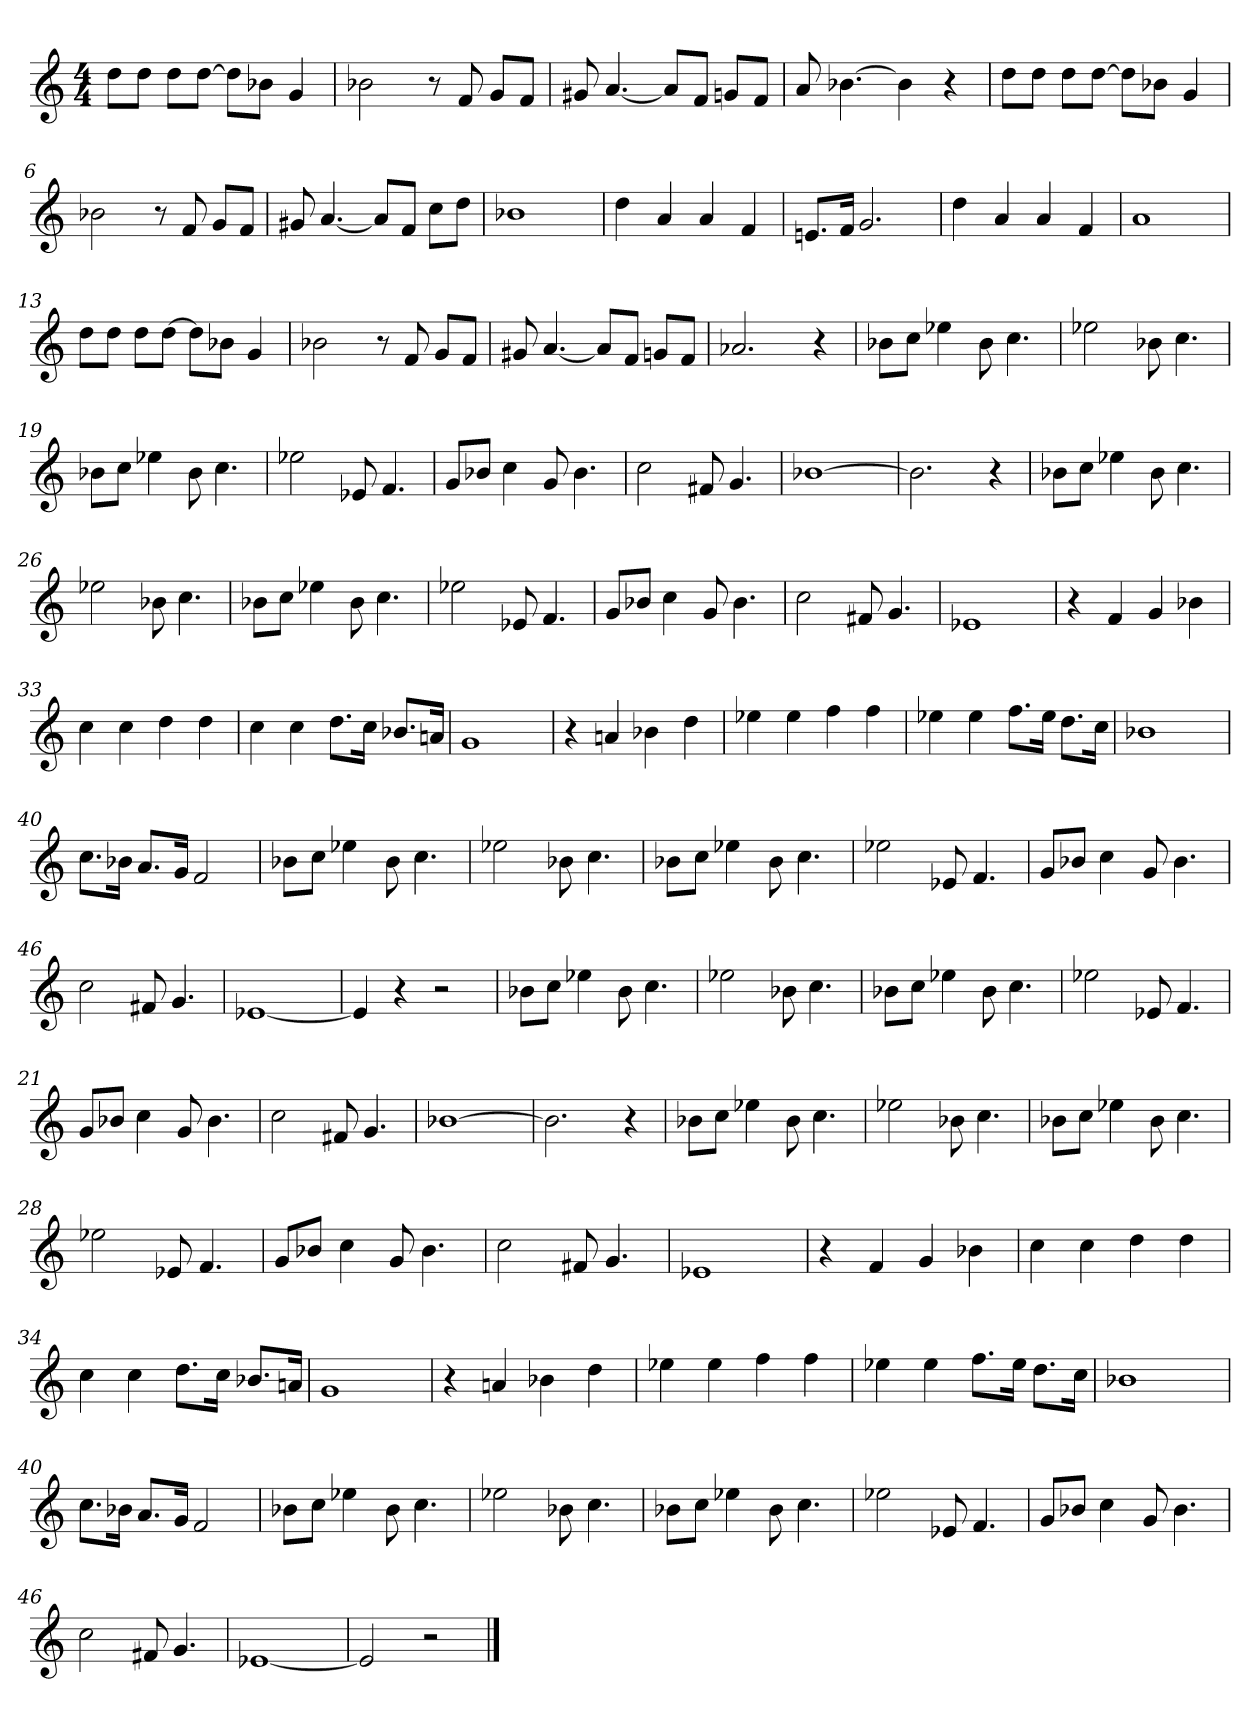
**kern
*part1
*staff1
*M4/4
=1
8ddL
8ddJ
8ddL
[8ddJ
8ddL]
8b-XJ
4g
=2
2b-X
8r
8f
8gL
8fJ
=3
8g#X
[4.a
8aL]
8fJ
8gnL
8fJ
=4
8a
[4.b-X
4b-]
4r
=5
8ddL
8ddJ
8ddL
[8ddJ
8ddL]
8b-XJ
4g
=6
2b-X
8r
8f
8gL
8fJ
=7
8g#X
[4.a
8aL]
8fJ
8ccL
8ddJ
=8
1b-X
=9
4dd
4a
4a
4f
=10
8.enL
16fJk
2.g
=11
4dd
4a
4a
4f
=12
1a
=13
8ddL
8ddJ
8ddL
[8ddJ
8ddL]
8b-XJ
4g
=14
2b-X
8r
8f
8gL
8fJ
=15
8g#X
[4.a
8aL]
8fJ
8gnL
8fJ
=16
2.a-X
4r
=17
8b-XL
8ccJ
4ee-X
8b-
4.cc
=18
2ee-X
8b-X
4.cc
=19
8b-XL
8ccJ
4ee-X
8b-
4.cc
=20
2ee-X
8e-X
4.f
=21
8gL
8b-XJ
4cc
8g
4.b-
=22
2cc
8f#X
4.g
=23
[1b-X
=24
2.b-]
4r
=25
8b-XL
8ccJ
4ee-X
8b-
4.cc
=26
2ee-X
8b-X
4.cc
=27
8b-XL
8ccJ
4ee-X
8b-
4.cc
=28
2ee-X
8e-X
4.f
=29
8gL
8b-XJ
4cc
8g
4.b-
=30
2cc
8f#X
4.g
=31
1e-X
=32
4r
4f
4g
4b-X
=33
4cc
4cc
4dd
4dd
=34
4cc
4cc
8.ddL
16ccJk
8.b-XL
16anJk
=35
1g
=36
4r
4an
4b-X
4dd
=37
4ee-X
4ee-
4ff
4ff
=38
4ee-X
4ee-
8.ffL
16ee-Jk
8.ddL
16ccJk
=39
1b-X
=40
8.ccL
16b-XJk
8.aL
16gJk
2f
=41
8b-XL
8ccJ
4ee-X
8b-
4.cc
=42
2ee-X
8b-X
4.cc
=43
8b-XL
8ccJ
4ee-X
8b-
4.cc
=44
2ee-X
8e-X
4.f
=45
8gL
8b-XJ
4cc
8g
4.b-
=46
2cc
8f#X
4.g
=47
[1e-X
=48
4e-]
4r
2r
=17
8b-XL
8ccJ
4ee-X
8b-
4.cc
=18
2ee-X
8b-X
4.cc
=19
8b-XL
8ccJ
4ee-X
8b-
4.cc
=20
2ee-X
8e-X
4.f
=21
8gL
8b-XJ
4cc
8g
4.b-
=22
2cc
8f#X
4.g
=23
[1b-X
=24
2.b-]
4r
=25
8b-XL
8ccJ
4ee-X
8b-
4.cc
=26
2ee-X
8b-X
4.cc
=27
8b-XL
8ccJ
4ee-X
8b-
4.cc
=28
2ee-X
8e-X
4.f
=29
8gL
8b-XJ
4cc
8g
4.b-
=30
2cc
8f#X
4.g
=31
1e-X
=32
4r
4f
4g
4b-X
=33
4cc
4cc
4dd
4dd
=34
4cc
4cc
8.ddL
16ccJk
8.b-XL
16anJk
=35
1g
=36
4r
4an
4b-X
4dd
=37
4ee-X
4ee-
4ff
4ff
=38
4ee-X
4ee-
8.ffL
16ee-Jk
8.ddL
16ccJk
=39
1b-X
=40
8.ccL
16b-XJk
8.aL
16gJk
2f
=41
8b-XL
8ccJ
4ee-X
8b-
4.cc
=42
2ee-X
8b-X
4.cc
=43
8b-XL
8ccJ
4ee-X
8b-
4.cc
=44
2ee-X
8e-X
4.f
=45
8gL
8b-XJ
4cc
8g
4.b-
=46
2cc
8f#X
4.g
=47
[1e-X
=48
2e-]
2r
==
*-
